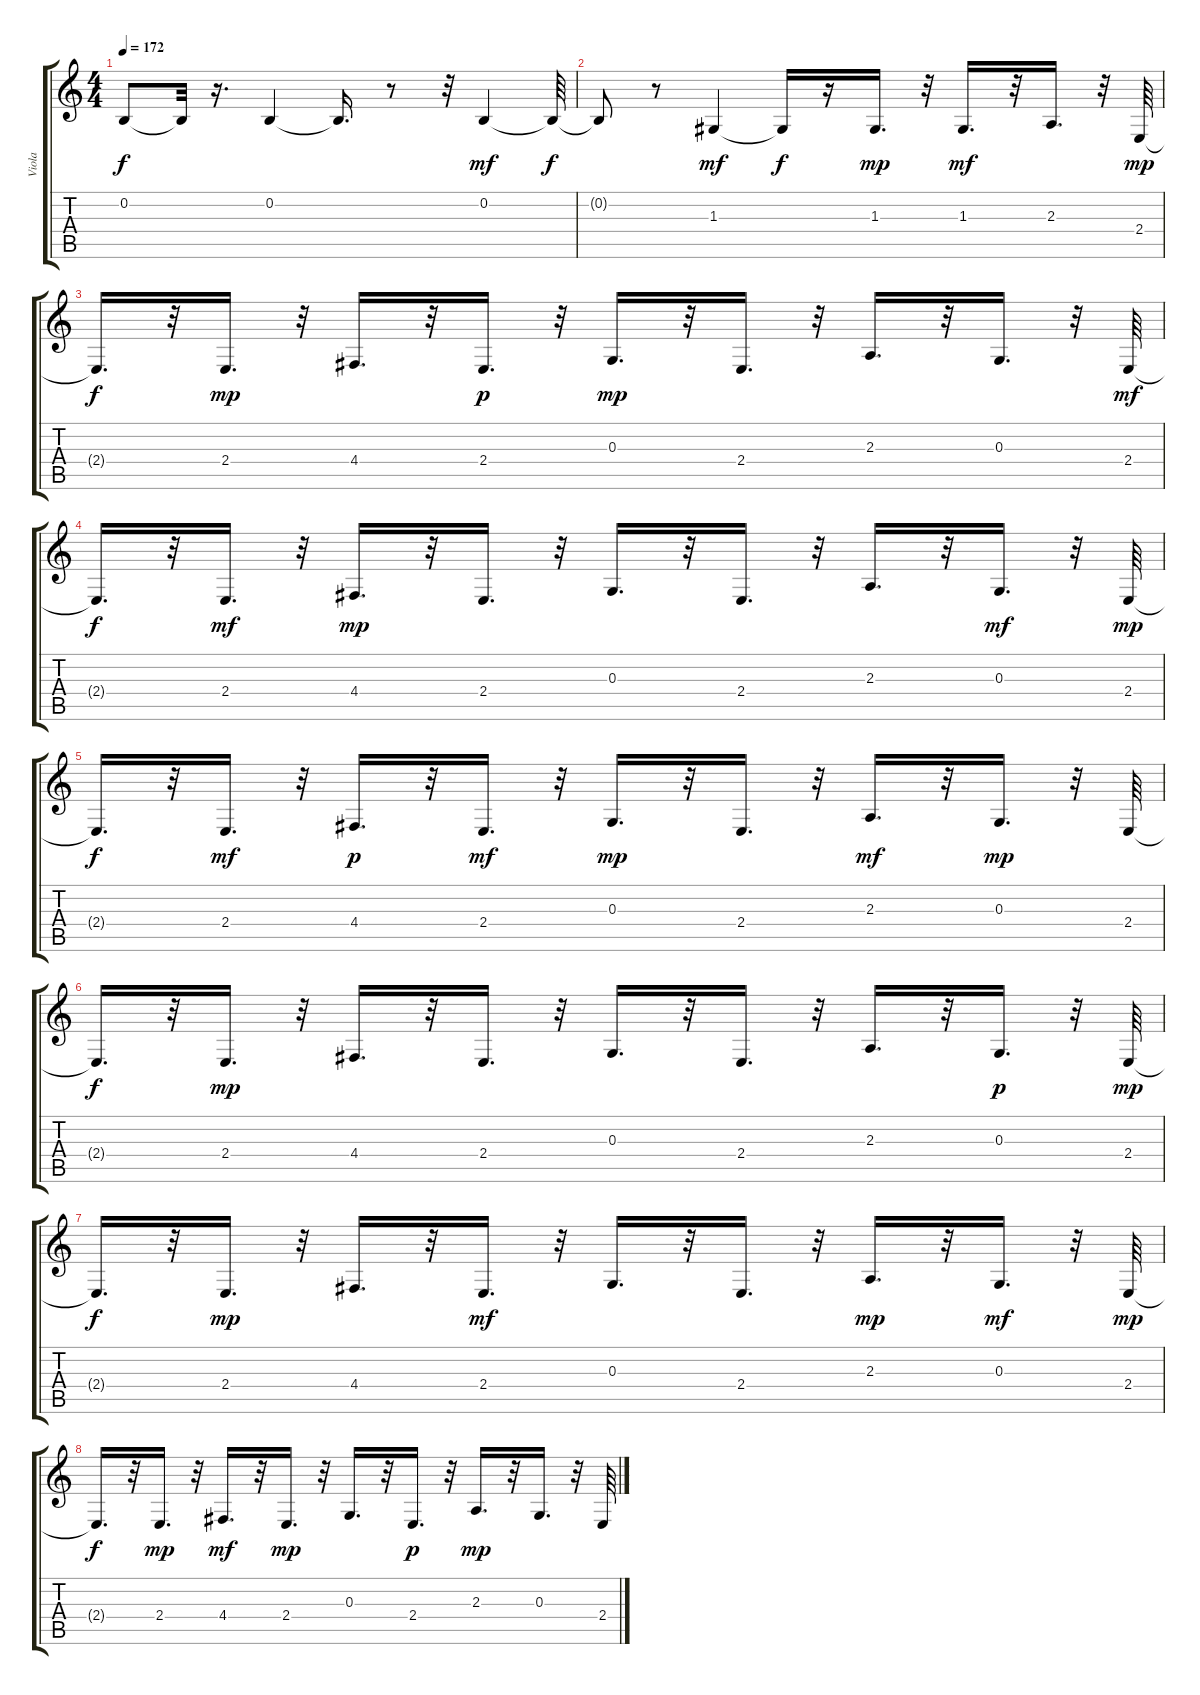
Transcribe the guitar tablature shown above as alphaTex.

\track ("Viola" "Viola") {instrument stringensemble2}
\staff {score tabs}
\tuning (E4 B3 G3 D3 A2 E2) {hide}
\ts (4 4)
\tempo 172
\clef g2
\ks c
0.2{t}.8{dy f} 0.2{t}.32 r.16{d} 0.2.4 0.2{t}.16{d} r.8 r.32 0.2.4{dy mf} 0.2{t}.64{dy f} |
0.2{t}.8 r.8 1.3.4{dy mf} 1.3{t}.16{dy f} r.16 1.3.16{d dy mp} r.32 1.3.16{d dy mf} r.32 2.3.16{d} r.32 2.4.64{dy mp} |
2.4{t}.16{d dy f} r.32 2.4.16{d dy mp} r.32 4.4.16{d} r.32 2.4.16{d dy p} r.32 0.3.16{d dy mp} r.32 2.4.16{d} r.32 2.3.16{d} r.32 0.3.16{d} r.32 2.4.64{dy mf} |
2.4{t}.16{d dy f} r.32 2.4.16{d dy mf} r.32 4.4.16{d dy mp} r.32 2.4.16{d} r.32 0.3.16{d} r.32 2.4.16{d} r.32 2.3.16{d} r.32 0.3.16{d dy mf} r.32 2.4.64{dy mp} |
2.4{t}.16{d dy f} r.32 2.4.16{d dy mf} r.32 4.4.16{d dy p} r.32 2.4.16{d dy mf} r.32 0.3.16{d dy mp} r.32 2.4.16{d} r.32 2.3.16{d dy mf} r.32 0.3.16{d dy mp} r.32 2.4.64 |
2.4{t}.16{d dy f} r.32 2.4.16{d dy mp} r.32 4.4.16{d} r.32 2.4.16{d} r.32 0.3.16{d} r.32 2.4.16{d} r.32 2.3.16{d} r.32 0.3.16{d dy p} r.32 2.4.64{dy mp} |
2.4{t}.16{d dy f} r.32 2.4.16{d dy mp} r.32 4.4.16{d} r.32 2.4.16{d dy mf} r.32 0.3.16{d} r.32 2.4.16{d} r.32 2.3.16{d dy mp} r.32 0.3.16{d dy mf} r.32 2.4.64{dy mp} |
2.4{t}.16{d dy f} r.32 2.4.16{d dy mp} r.32 4.4.16{d dy mf} r.32 2.4.16{d dy mp} r.32 0.3.16{d} r.32 2.4.16{d dy p} r.32 2.3.16{d dy mp} r.32 0.3.16{d} r.32 2.4.64
